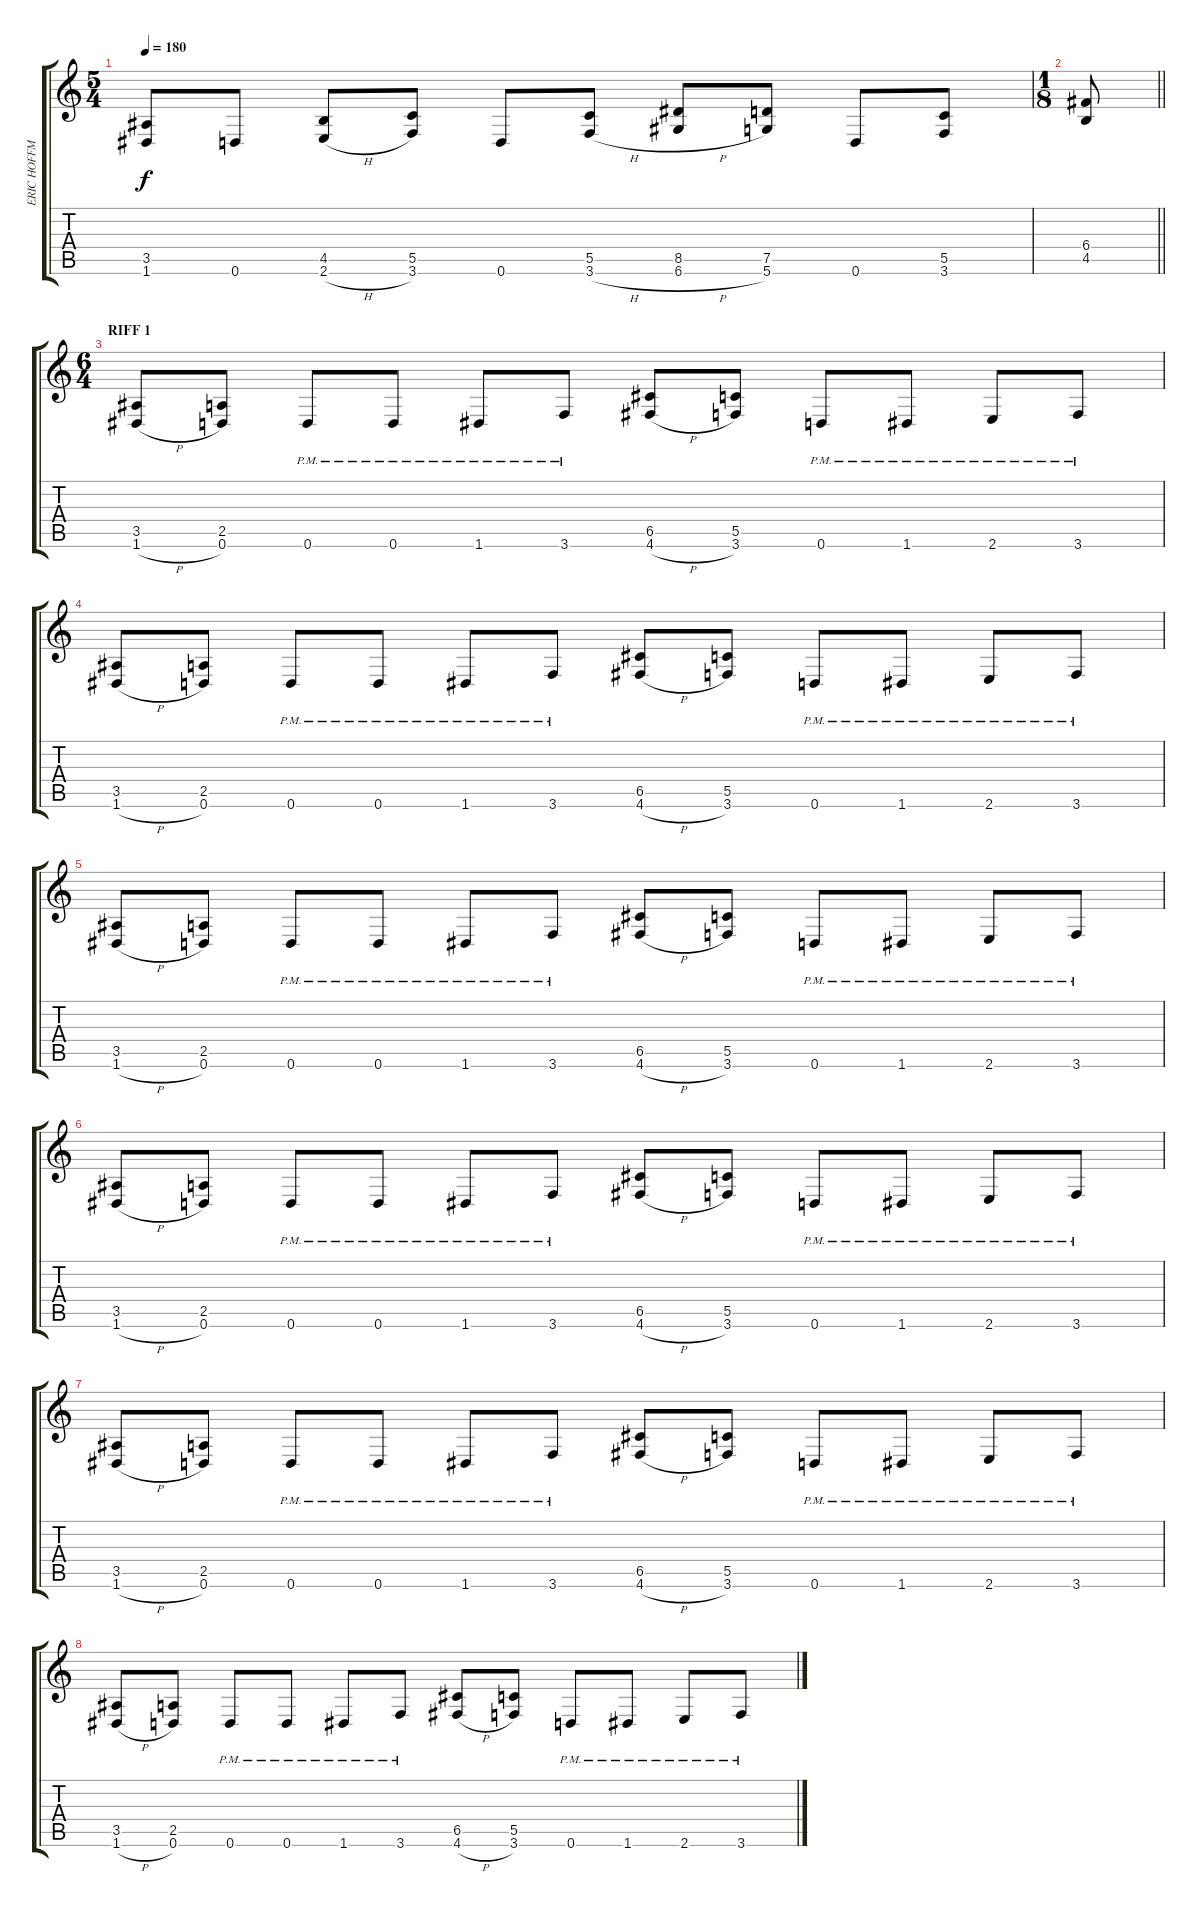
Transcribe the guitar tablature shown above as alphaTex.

\track ("ERIC HOFFMAN" "ERIC HOFFM") {instrument overdrivenguitar}
\staff {score tabs}
\tuning (D4 A3 F3 C3 G2 D2) {hide}
\ts (5 4)
\tempo 180
\clef g2
\ks c
(3.5 1.6).8{dy f} 0.6.8 (4.5 2.6{h}).8 (5.5 3.6).8 0.6.8 (5.5 3.6{h}).8 (8.5 6.6{h}).8 (7.5 5.6).8 0.6.8 (5.5 3.6).8 |
\ts (1 8)
\barLineRight lightlight
(6.4 4.5).8 |
\ts (6 4)
\section ("" "RIFF 1")
(3.5 1.6{h}).8 (2.5 0.6).8 0.6{pm}.8 0.6{pm}.8 1.6{pm}.8 3.6{pm}.8 (6.5 4.6{h}).8 (5.5 3.6).8 0.6{pm}.8 1.6{pm}.8 2.6{pm}.8 3.6{pm}.8 |
(3.5 1.6{h}).8 (2.5 0.6).8 0.6{pm}.8 0.6{pm}.8 1.6{pm}.8 3.6{pm}.8 (6.5 4.6{h}).8 (5.5 3.6).8 0.6{pm}.8 1.6{pm}.8 2.6{pm}.8 3.6{pm}.8 |
(3.5 1.6{h}).8 (2.5 0.6).8 0.6{pm}.8 0.6{pm}.8 1.6{pm}.8 3.6{pm}.8 (6.5 4.6{h}).8 (5.5 3.6).8 0.6{pm}.8 1.6{pm}.8 2.6{pm}.8 3.6{pm}.8 |
(3.5 1.6{h}).8 (2.5 0.6).8 0.6{pm}.8 0.6{pm}.8 1.6{pm}.8 3.6{pm}.8 (6.5 4.6{h}).8 (5.5 3.6).8 0.6{pm}.8 1.6{pm}.8 2.6{pm}.8 3.6{pm}.8 |
(3.5 1.6{h}).8 (2.5 0.6).8 0.6{pm}.8 0.6{pm}.8 1.6{pm}.8 3.6{pm}.8 (6.5 4.6{h}).8 (5.5 3.6).8 0.6{pm}.8 1.6{pm}.8 2.6{pm}.8 3.6{pm}.8 |
(3.5 1.6{h}).8 (2.5 0.6).8 0.6{pm}.8 0.6{pm}.8 1.6{pm}.8 3.6{pm}.8 (6.5 4.6{h}).8 (5.5 3.6).8 0.6{pm}.8 1.6{pm}.8 2.6{pm}.8 3.6{pm}.8
